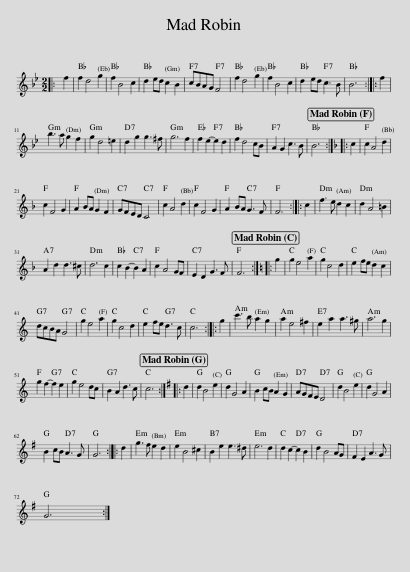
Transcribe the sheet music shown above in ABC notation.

X:1
L:1/8
M:2/2
I:linebreak $
K:Bb
V:1 treble
V:1
|: f2 | f2 d4 g2 | f2 B4 c2 | d2 ed c2 B2 | cBAG F4 | %5
 f2 d4 g2 | f2 B4 c2 | d2 ed c3 B | B6 :: f2 |$ %10
 b3 a g2 f2 | g2 d4 =e2 | d2 g2 g3 ^f | g6 f2 | f2 e2- e2 d2 | %15
 f2 d4 cB | A2 G2 c3 B | B6 ::[K:F] c2 | c2 A4 d2 |$ %20
 c2 F4 G2 | A2 BA G2 F2 | GFED C4 | c2 A4 d2 | c2 F4 G2 | %25
 A2 BA G3 F | F6 :: c2 | f3 e d2 c2 | d2 A4 =B2 |$ %30
 A2 d2 d3 ^c | d6 c2 | c2 B2- B2 A2 | c2 A4 GF | E2 D2 G3 F | %35
 F6 ::[K:C] g2 | g2 e4 a2 | g2 c4 d2 | e2 fe d2 c2 |$ %40
 dcBA G4 | g2 e4 a2 | g2 c4 d2 | e2 fe d3 c | c6 :: %45
 g2 | c'3 b a2 g2 | a2 e4 ^f2 | e2 a2 a3 ^g | a6 g2 |$ %50
 g2 f2- f2 e2 | g2 e4 dc | B2 A2 d3 c | c6 ::[K:G] d2 | %55
 d2 B4 e2 | d2 G4 A2 | B2 cB A2 G2 | AGFE D4 | d2 B4 e2 | %60
 d2 G4 A2 |$ B2 cB A3 G | G6 :: d2 | g3 f e2 d2 | %65
 e2 B4 ^c2 | B2 e2 e3 ^d | e6 d2 | d2 c2- c2 B2 | d2 B4 AG | %70
 F2 E2 A3 G |$ G6 :| %72
